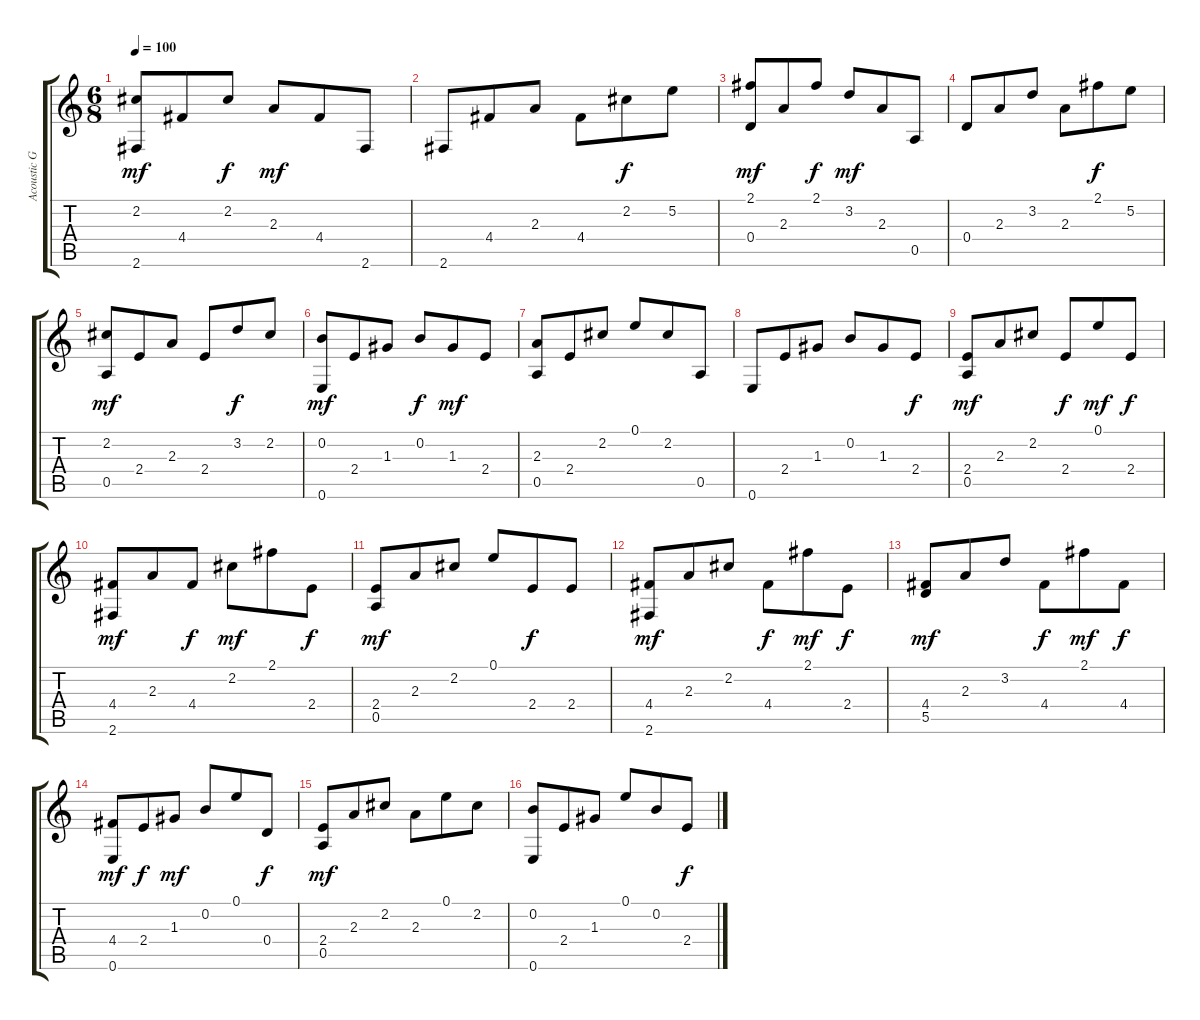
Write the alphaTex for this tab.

\track ("Acoustic Guitar" "Acoustic G") {instrument acousticguitarnylon}
\staff {score tabs}
\tuning (E4 B3 G3 D3 A2 E2) {hide}
\ts (6 8)
\tempo 100
\clef g2
\ks c
(2.2 2.6).8{dy mf} 4.4.8 2.2.8{dy f} 2.3.8{dy mf} 4.4.8 2.6.8 |
2.6.8 4.4.8 2.3.8 4.4.8 2.2.8{dy f} 5.2.8 |
(2.1 0.4).8{dy mf} 2.3.8 2.1.8{dy f} 3.2.8{dy mf} 2.3.8 0.5.8 |
0.4.8 2.3.8 3.2.8 2.3.8 2.1.8{dy f} 5.2.8 |
(2.2 0.5).8{dy mf} 2.4.8 2.3.8 2.4.8 3.2.8{dy f} 2.2.8 |
(0.2 0.6).8{dy mf} 2.4.8 1.3.8 0.2.8{dy f} 1.3.8{dy mf} 2.4.8 |
(2.3 0.5).8 2.4.8 2.2.8 0.1.8 2.2.8 0.5.8 |
0.6.8 2.4.8 1.3.8 0.2.8 1.3.8 2.4.8{dy f} |
(2.4 0.5).8{dy mf} 2.3.8 2.2.8 2.4.8{dy f} 0.1.8{dy mf} 2.4.8{dy f} |
(4.4 2.6).8{dy mf} 2.3.8 4.4.8{dy f} 2.2.8{dy mf} 2.1.8 2.4.8{dy f} |
(2.4 0.5).8{dy mf} 2.3.8 2.2.8 0.1.8 2.4.8{dy f} 2.4.8 |
(4.4 2.6).8{dy mf} 2.3.8 2.2.8 4.4.8{dy f} 2.1.8{dy mf} 2.4.8{dy f} |
(4.4 5.5).8{dy mf} 2.3.8 3.2.8 4.4.8{dy f} 2.1.8{dy mf} 4.4.8{dy f} |
(4.4 0.6).8{dy mf} 2.4.8{dy f} 1.3.8{dy mf} 0.2.8 0.1.8 0.4.8{dy f} |
(2.4 0.5).8{dy mf} 2.3.8 2.2.8 2.3.8 0.1.8 2.2.8 |
(0.2 0.6).8 2.4.8 1.3.8 0.1.8 0.2.8 2.4.8{dy f}
